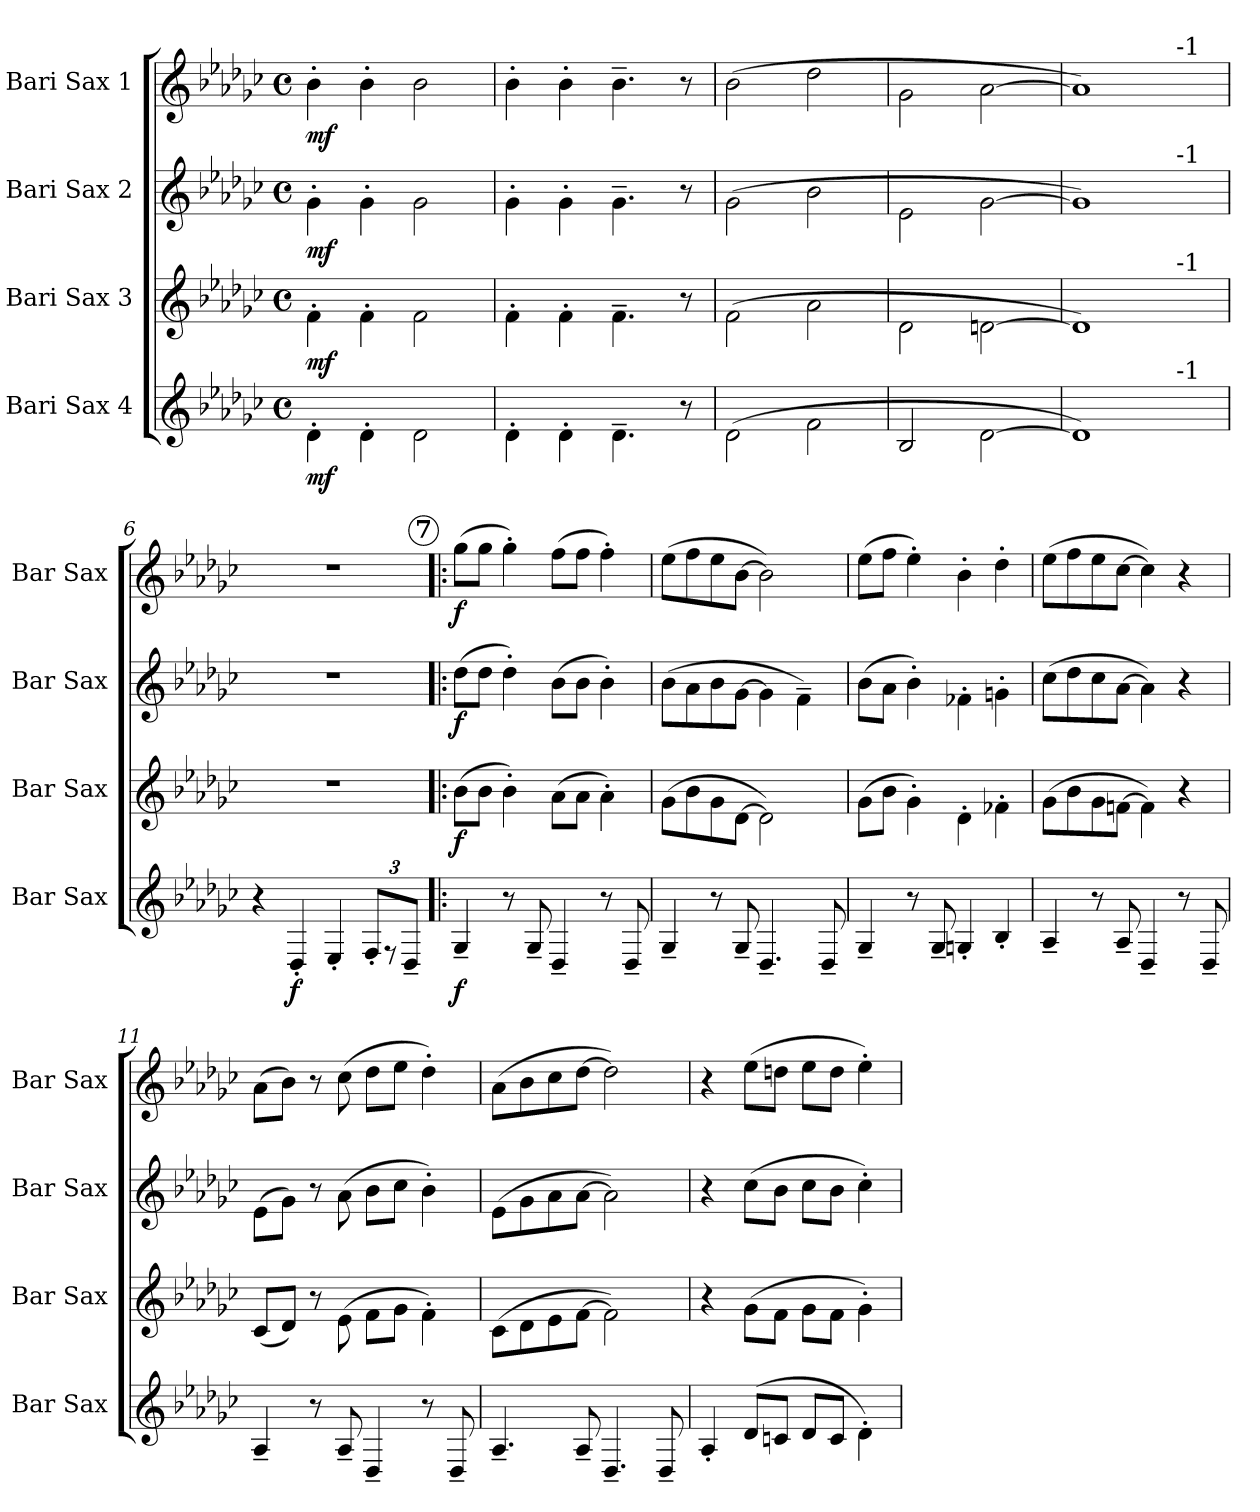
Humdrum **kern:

**kern	**dynam	**kern	**dynam	**kern	**dynam	**kern	**dynam
*part4	*part4	*part3	*part3	*part2	*part2	*part1	*part1
*staff4	*staff4	*staff3	*staff3	*staff2	*staff2	*staff1	*staff1
*I"Bari Sax 4	*	*I"Bari Sax 3	*	*I"Bari Sax 2	*	*I"Bari Sax 1	*
*I'Bar Sax	*	*I'Bar Sax	*	*I'Bar Sax	*	*I'Bar Sax	*
*clefG2	*	*clefG2	*	*clefG2	*	*clefG2	*
*ITrd12c21	*	*ITrd12c21	*	*ITrd12c21	*	*ITrd12c21	*
*k[b-e-a-d-g-c-]	*	*k[b-e-a-d-g-c-]	*	*k[b-e-a-d-g-c-]	*	*k[b-e-a-d-g-c-]	*
*G-:	*	*G-:	*	*G-:	*	*G-:	*
*M4/4	*	*M4/4	*	*M4/4	*	*M4/4	*
*met(c)	*	*met(c)	*	*met(c)	*	*met(c)	*
=1	=1	=1	=1	=1	=1	=1	=1
!	!LO:DY:b	!	!LO:DY:b	!	!LO:DY:b	!	!LO:DY:b
4D-'>\	mf	4F'>\	mf	4G-'>\	mf	4B-'>\	mf
4D-'>\	.	4F'>\	.	4G-'>\	.	4B-'>\	.
2D-\	.	2F\	.	2G-\	.	2B-\	.
=2	=2	=2	=2	=2	=2	=2	=2
4D-'>\	.	4F'>\	.	4G-'>\	.	4B-'>\	.
4D-'>\	.	4F'>\	.	4G-'>\	.	4B-'>\	.
4.D-~>\	.	4.F~>\	.	4.G-~>\	.	4.B-~>\	.
8r	.	8r	.	8r	.	8r	.
=3	=3	=3	=3	=3	=3	=3	=3
(>2D-\	.	(>2F\	.	(>2G-\	.	(>2B-\	.
2F\	.	2A-\	.	2B-\	.	2d-\	.
=4	=4	=4	=4	=4	=4	=4	=4
2BB-/	.	2D-\	.	2E-\	.	2G-\	.
[2D-\	.	[2Dn\	.	[2G-\	.	[2A-\	.
=5	=5	=5	=5	=5	=5	=5	=5
*^	*	*^	*	*^	*	*^	*
1D-])	2.ryy	.	1D])	2.ryy	.	1G-])	2.ryy	.	1A-])	2.ryy	.
!	!	!	!	!	!	!	!	!	!	!LO:TX:a:t=-1	!
!	!	!	!	!	!	!	!LO:TX:a:t=-1	!	!	!	!
!	!	!	!	!LO:TX:a:t=-1	!	!	!	!	!	!	!
!	!LO:TX:a:t=-1	!	!	!	!	!	!	!	!	!	!
.	4ryy	.	.	4ryy	.	.	4ryy	.	.	4ryy	.
*v	*v	*	*	*	*	*v	*v	*	*v	*v	*
*	*	*v	*v	*	*	*	*	*
=6	=6	=6	=6	=6	=6	=6	=6
4r	.	1r	.	1r	.	1r	.
!	!LO:DY:b	!	!	!	!	!	!
4DD-'</	f	.	.	.	.	.	.
4EE-'</	.	.	.	.	.	.	.
12FF'</L	.	.	.	.	.	.	.
12r	.	.	.	.	.	.	.
12DD-~</J	.	.	.	.	.	.	.
!!LO:LB:g=z
!!LO:REH:place=s1:a:enc=circle:fs=12:t=7
=7!|:	=7!|:	=7!|:	=7!|:	=7!|:	=7!|:	=7!|:	=7!|:
!	!LO:DY:b	!	!LO:DY:b	!	!LO:DY:b	!	!LO:DY:b
4GG-~</	f	(>8B-\L	f	(>8d-\L	f	(>8g-\L	f
.	.	8B-\J	.	8d-\J	.	8g-\J	.
8r	.	4B-'>\)	.	4d-'>\)	.	4g-'>\)	.
8GG-~</	.	.	.	.	.	.	.
4DD-~</	.	(>8A-\L	.	(>8B-\L	.	(>8f\L	.
.	.	8A-\J	.	8B-\J	.	8f\J	.
8r	.	4A-'>\)	.	4B-'>\)	.	4f'>\)	.
8DD-~</	.	.	.	.	.	.	.
=8	=8	=8	=8	=8	=8	=8	=8
4GG-~</	.	(>8G-\L	.	(>8B-\L	.	(>8e-\L	.
.	.	8B-\	.	8A-\	.	8f\	.
8r	.	8G-\	.	8B-\	.	8e-\	.
8GG-~</	.	[8D-\J	.	[8G-\J	.	[8B-\J	.
4.DD-~</	.	2D-\])	.	4G-\]	.	2B-\])	.
.	.	.	.	4F~>\)	.	.	.
8DD-~</	.	.	.	.	.	.	.
=9	=9	=9	=9	=9	=9	=9	=9
4GG-~</	.	(>8G-\L	.	(>8B-\L	.	(>8e-\L	.
.	.	8B-\J	.	8A-\J	.	8f\J	.
8r	.	4G-'>\)	.	4B-'>\)	.	4e-'>\)	.
8GG-~</	.	.	.	.	.	.	.
4GGn'</	.	4D-'>\	.	4F-X'>\	.	4B-'>\	.
4BB-'</	.	4F-X'>\	.	4Gn'>\	.	4d-'>\	.
=10	=10	=10	=10	=10	=10	=10	=10
4AA-~</	.	(>8G-\L	.	(>8c-\L	.	(>8e-\L	.
.	.	8B-\	.	8d-\	.	8f\	.
8r	.	8G-\	.	8c-\	.	8e-\	.
8AA-~</	.	[8Fn\J	.	[8A-\J	.	[8c-\J	.
4DD-~</	.	4F\])	.	4A-\])	.	4c-\])	.
8r	.	4r	.	4r	.	4r	.
8DD-~</	.	.	.	.	.	.	.
=11	=11	=11	=11	=11	=11	=11	=11
4AA-~</	.	(<8C-/L	.	(>8E-\L	.	(>8A-\L	.
.	.	8D-/J)	.	8G-\J)	.	8B-\J)	.
8r	.	8r	.	8r	.	8r	.
8AA-~</	.	(>8E-\	.	(>8A-\	.	(>8c-\	.
4DD-~</	.	8F\L	.	8B-\L	.	8d-\L	.
.	.	8G-\J	.	8c-\J	.	8e-\J	.
8r	.	4F'>\)	.	4B-'>\)	.	4d-'>\)	.
8DD-~</	.	.	.	.	.	.	.
!!LO:PB:g=z
=12	=12	=12	=12	=12	=12	=12	=12
4.AA-~</	.	(>8C-\L	.	(>8E-\L	.	(>8A-\L	.
.	.	8D-\	.	8G-\	.	8B-\	.
.	.	8E-\	.	8A-\	.	8c-\	.
8AA-~</	.	[8F\J	.	[8A-\J	.	[8d-\J	.
4.DD-~</	.	2F\])	.	2A-\])	.	2d-\])	.
8DD-~</	.	.	.	.	.	.	.
=13	=13	=13	=13	=13	=13	=13	=13
4AA-'</	.	4r	.	4r	.	4r	.
(>8D-/L	.	(>8G-\L	.	(>8c-\L	.	(>8e-\L	.
8Cn/J	.	8F\J	.	8B-\J	.	8dn\J	.
8D-/L	.	8G-\L	.	8c-\L	.	8e-\L	.
8C/J	.	8F\J	.	8B-\J	.	8d\J	.
4D-'>\)	.	4G-'>\)	.	4c-'>\)	.	4e-'>\)	.
=	=	=	=	=	=	=	=
*-	*-	*-	*-	*-	*-	*-	*-
